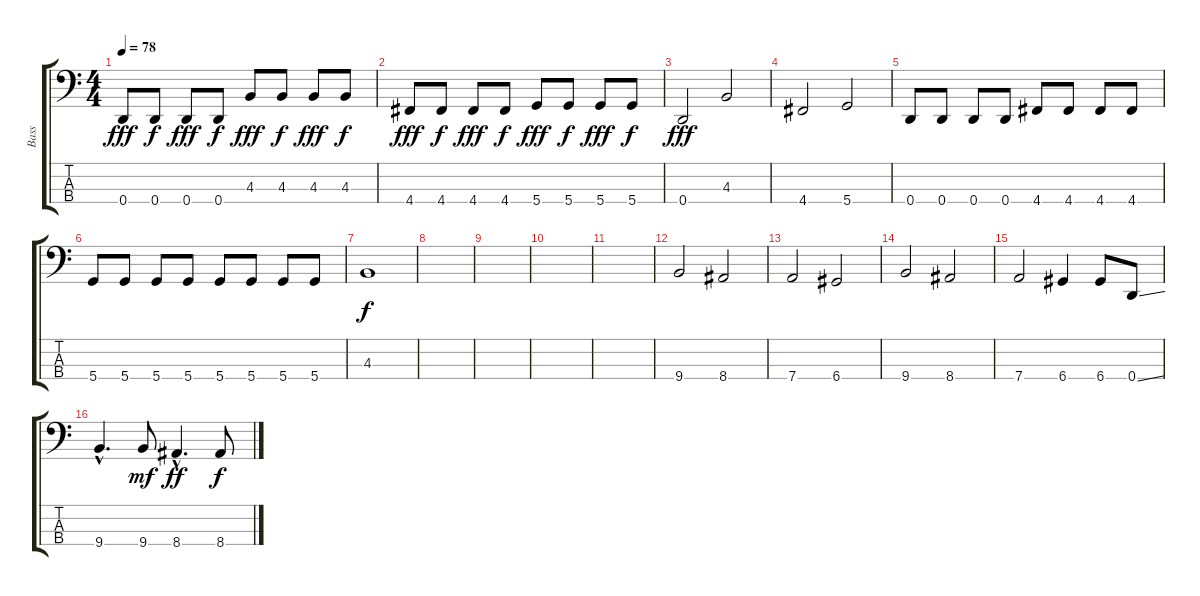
\track ("Bass" "Bass") {instrument electricbassfinger}
\staff {score tabs}
\tuning (F2 C2 G1 D1) {hide}
\ts (4 4)
\tempo 78
\clef f4
\ks c
0.4.8{dy fff} 0.4.8{dy f} 0.4.8{dy fff} 0.4.8{dy f} 4.3.8{dy fff} 4.3.8{dy f} 4.3.8{dy fff} 4.3.8{dy f} |
4.4.8{dy fff} 4.4.8{dy f} 4.4.8{dy fff} 4.4.8{dy f} 5.4.8{dy fff} 5.4.8{dy f} 5.4.8{dy fff} 5.4.8{dy f} |
0.4.2{dy fff volume 10 instrument lead2sawtooth} 4.3.2 |
4.4.2 5.4.2 |
0.4.8{volume 14 instrument electricbassfinger} 0.4.8 0.4.8 0.4.8 4.4.8 4.4.8 4.4.8 4.4.8 |
5.4.8 5.4.8 5.4.8 5.4.8 5.4.8 5.4.8 5.4.8 5.4.8 |
4.3.1{dy f volume 9 instrument lead2sawtooth} |
|
|
|
|
9.4.2{volume 16 instrument acousticbass} 8.4.2 |
7.4.2 6.4.2 |
9.4.2 8.4.2 |
7.4.2 6.4.4 6.4.8 0.4{ss}.8 |
9.4{hac}.4{d} 9.4.8{dy mf} 8.4{hac}.4{d dy ff} 8.4.8{dy f}
